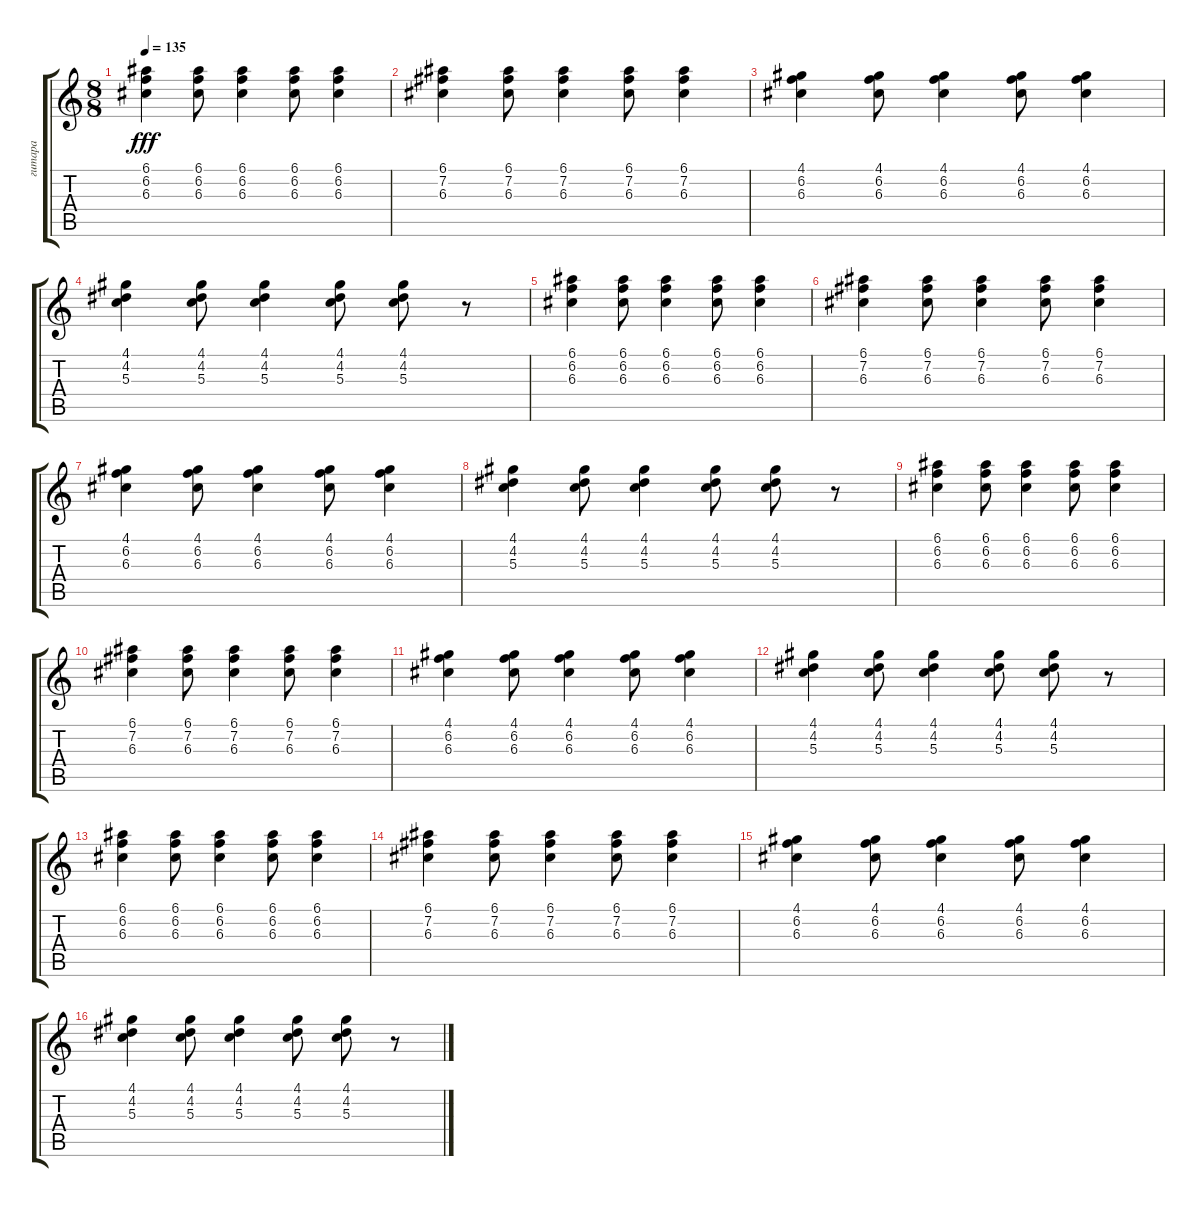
\track ("гитара" "гитара") {instrument acousticguitarsteel}
\staff {score tabs}
\tuning (E4 B3 G3 D3 A2 E2) {hide}
\ts (8 8)
\tempo 135
\clef g2
\ks c
(6.1 6.2 6.3).4{dy fff} (6.1 6.2 6.3).8 (6.1 6.2 6.3).4 (6.1 6.2 6.3).8 (6.1 6.2 6.3).4 |
(6.1 7.2 6.3).4 (6.1 7.2 6.3).8 (6.1 7.2 6.3).4 (6.1 7.2 6.3).8 (6.1 7.2 6.3).4 |
(4.1 6.2 6.3).4 (4.1 6.2 6.3).8 (4.1 6.2 6.3).4 (4.1 6.2 6.3).8 (4.1 6.2 6.3).4 |
(4.1 4.2 5.3).4 (4.1 4.2 5.3).8 (4.1 4.2 5.3).4 (4.1 4.2 5.3).8 (4.1 4.2 5.3).8 r.8 |
(6.1 6.2 6.3).4 (6.1 6.2 6.3).8 (6.1 6.2 6.3).4 (6.1 6.2 6.3).8 (6.1 6.2 6.3).4 |
(6.1 7.2 6.3).4 (6.1 7.2 6.3).8 (6.1 7.2 6.3).4 (6.1 7.2 6.3).8 (6.1 7.2 6.3).4 |
(4.1 6.2 6.3).4 (4.1 6.2 6.3).8 (4.1 6.2 6.3).4 (4.1 6.2 6.3).8 (4.1 6.2 6.3).4 |
(4.1 4.2 5.3).4 (4.1 4.2 5.3).8 (4.1 4.2 5.3).4 (4.1 4.2 5.3).8 (4.1 4.2 5.3).8 r.8 |
(6.1 6.2 6.3).4 (6.1 6.2 6.3).8 (6.1 6.2 6.3).4 (6.1 6.2 6.3).8 (6.1 6.2 6.3).4 |
(6.1 7.2 6.3).4 (6.1 7.2 6.3).8 (6.1 7.2 6.3).4 (6.1 7.2 6.3).8 (6.1 7.2 6.3).4 |
(4.1 6.2 6.3).4 (4.1 6.2 6.3).8 (4.1 6.2 6.3).4 (4.1 6.2 6.3).8 (4.1 6.2 6.3).4 |
(4.1 4.2 5.3).4 (4.1 4.2 5.3).8 (4.1 4.2 5.3).4 (4.1 4.2 5.3).8 (4.1 4.2 5.3).8 r.8 |
(6.1 6.2 6.3).4 (6.1 6.2 6.3).8 (6.1 6.2 6.3).4 (6.1 6.2 6.3).8 (6.1 6.2 6.3).4 |
(6.1 7.2 6.3).4 (6.1 7.2 6.3).8 (6.1 7.2 6.3).4 (6.1 7.2 6.3).8 (6.1 7.2 6.3).4 |
(4.1 6.2 6.3).4 (4.1 6.2 6.3).8 (4.1 6.2 6.3).4 (4.1 6.2 6.3).8 (4.1 6.2 6.3).4 |
(4.1 4.2 5.3).4 (4.1 4.2 5.3).8 (4.1 4.2 5.3).4 (4.1 4.2 5.3).8 (4.1 4.2 5.3).8 r.8
